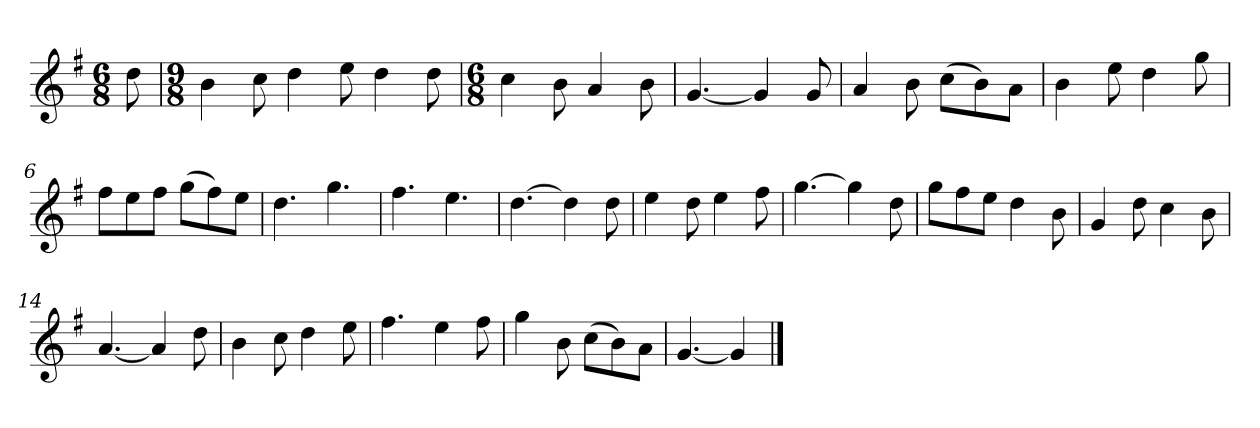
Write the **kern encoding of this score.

**kern
*part1
*staff1
*k[f#]
*M6/8
*MM120
=
8dd
=1
*M9/8
4b
8cc
4dd
8ee
4dd
8dd
=2
*M6/8
4cc
8b
4a
8b
=3
[4.g
4g]
8g
=4
4a
8b
(8ccL
8b)
8aJ
=5
4b
8ee
4dd
8gg
=6
8ff#L
8ee
8ff#J
(8ggL
8ff#)
8eeJ
=7
4.dd
4.gg
=8
4.ff#
4.ee
=9
[4.dd
4dd]
8dd
=10
4ee
8dd
4ee
8ff#
=11
[4.gg
4gg]
8dd
=12
8ggL
8ff#
8eeJ
4dd
8b
=13
4g
8dd
4cc
8b
=14
[4.a
4a]
8dd
=15
4b
8cc
4dd
8ee
=16
4.ff#
4ee
8ff#
=17
4gg
8b
(8ccL
8b)
8aJ
=18
[4.g
4g]
==
*-
